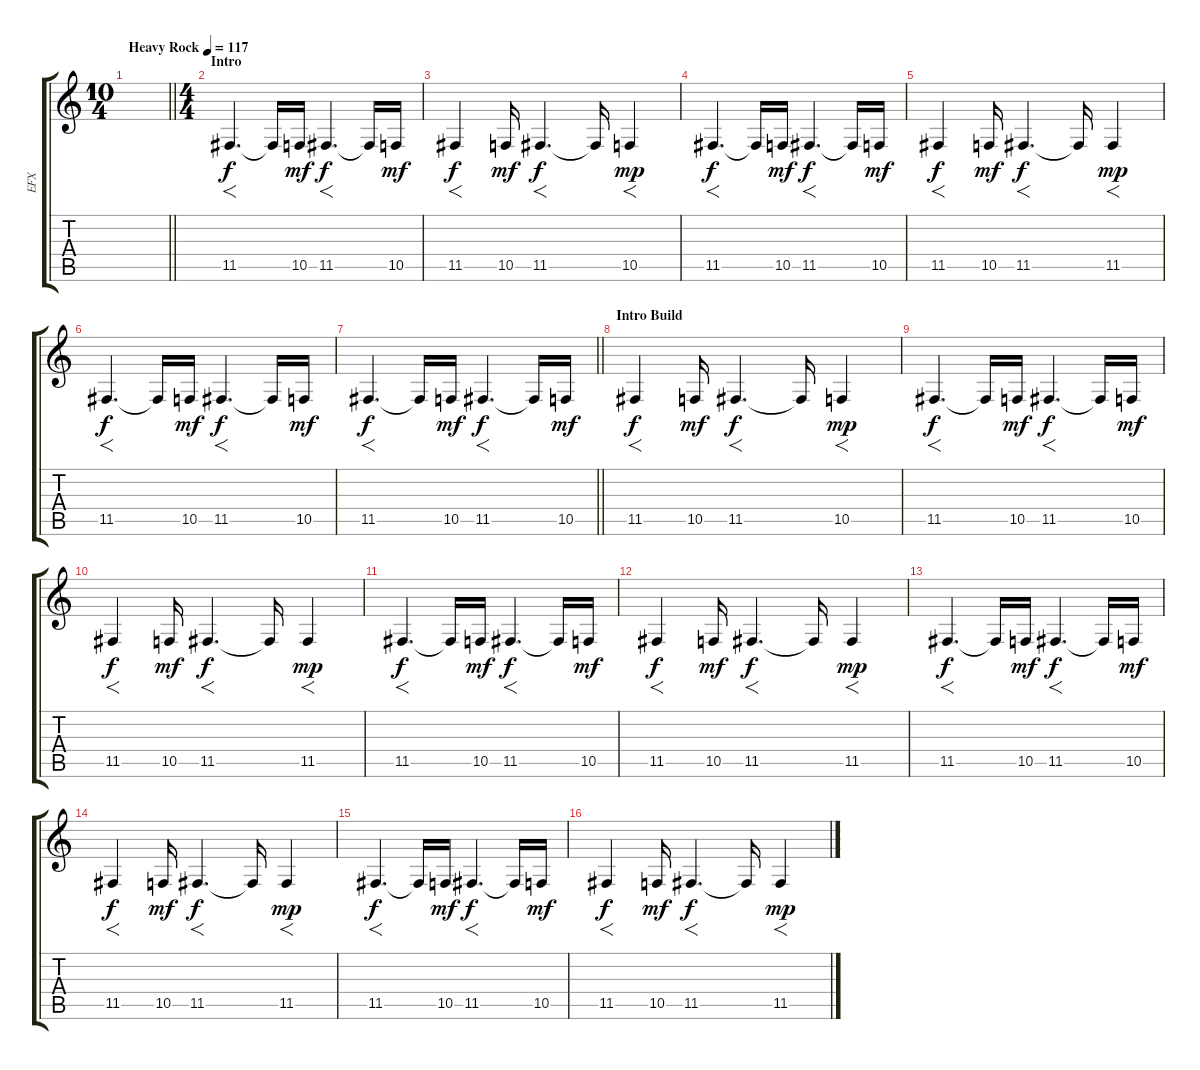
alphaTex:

\track ("EFX" "EFX") {instrument pad8sweep}
\staff {score tabs}
\tuning (D4 A3 F3 C3 G2 C2) {hide}
\ts (10 4)
\tempo (117 "Heavy Rock")
\clef g2
\barLineRight lightlight
\ks c
|
\ts (4 4)
\section ("" "Intro")
11.5.4{f d volume 3} 11.5{t}.16 10.5.16{dy mf volume 10} 11.5.4{f d dy f} 11.5{t}.16 10.5.16{dy mf} |
11.5.4{f dy f} 10.5.16{dy mf} 11.5.4{f d dy f} 11.5{t}.16 10.5.4{f dy mp} |
11.5.4{f d dy f} 11.5{t}.16 10.5.16{dy mf} 11.5.4{f d dy f} 11.5{t}.16 10.5.16{dy mf} |
11.5.4{f dy f volume 13} 10.5.16{dy mf} 11.5.4{f d dy f} 11.5{t}.16 11.5.4{f dy mp} |
11.5.4{f d dy f} 11.5{t}.16 10.5.16{dy mf} 11.5.4{f d dy f} 11.5{t}.16 10.5.16{dy mf} |
\barLineRight lightlight
11.5.4{f d dy f} 11.5{t}.16 10.5.16{dy mf} 11.5.4{f d dy f} 11.5{t}.16 10.5.16{dy mf} |
\section ("" "Intro Build")
11.5.4{f dy f} 10.5.16{dy mf} 11.5.4{f d dy f} 11.5{t}.16 10.5.4{f dy mp} |
11.5.4{f d dy f} 11.5{t}.16 10.5.16{dy mf} 11.5.4{f d dy f} 11.5{t}.16 10.5.16{dy mf} |
11.5.4{f dy f} 10.5.16{dy mf} 11.5.4{f d dy f} 11.5{t}.16 11.5.4{f dy mp} |
11.5.4{f d dy f} 11.5{t}.16 10.5.16{dy mf} 11.5.4{f d dy f} 11.5{t}.16 10.5.16{dy mf} |
11.5.4{f dy f} 10.5.16{dy mf} 11.5.4{f d dy f} 11.5{t}.16 11.5.4{f dy mp} |
11.5.4{f d dy f} 11.5{t}.16 10.5.16{dy mf} 11.5.4{f d dy f} 11.5{t}.16 10.5.16{dy mf} |
11.5.4{f dy f} 10.5.16{dy mf} 11.5.4{f d dy f} 11.5{t}.16 11.5.4{f dy mp} |
11.5.4{f d dy f} 11.5{t}.16 10.5.16{dy mf} 11.5.4{f d dy f} 11.5{t}.16 10.5.16{dy mf} |
11.5.4{f dy f} 10.5.16{dy mf} 11.5.4{f d dy f} 11.5{t}.16 11.5.4{f dy mp}
